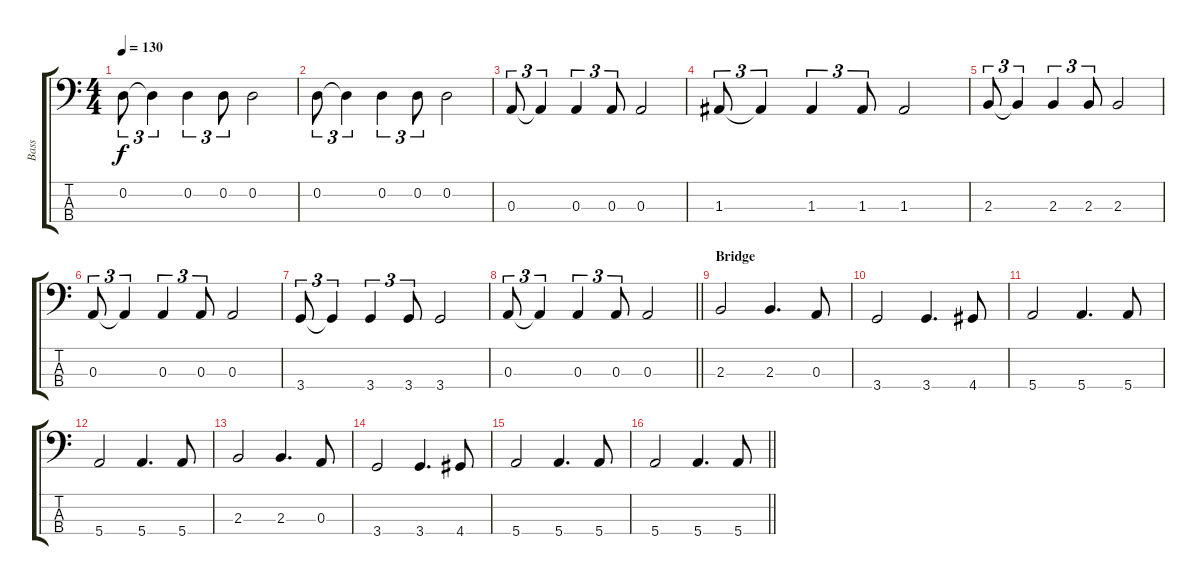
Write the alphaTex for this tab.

\track ("Bass" "Bass") {instrument electricbassfinger}
\staff {score tabs}
\tuning (G2 D2 A1 E1) {hide}
\ts (4 4)
\tempo 130
\clef f4
\ks c
0.2.8{tu (3 2) dy f} 0.2{t}.4{tu (3 2)} 0.2.4{tu (3 2)} 0.2.8{tu (3 2)} 0.2.2 |
0.2.8{tu (3 2)} 0.2{t}.4{tu (3 2)} 0.2.4{tu (3 2)} 0.2.8{tu (3 2)} 0.2.2 |
0.3.8{tu (3 2)} 0.3{t}.4{tu (3 2)} 0.3.4{tu (3 2)} 0.3.8{tu (3 2)} 0.3.2 |
1.3.8{tu (3 2)} 1.3{t}.4{tu (3 2)} 1.3.4{tu (3 2)} 1.3.8{tu (3 2)} 1.3.2 |
2.3.8{tu (3 2)} 2.3{t}.4{tu (3 2)} 2.3.4{tu (3 2)} 2.3.8{tu (3 2)} 2.3.2 |
0.3.8{tu (3 2)} 0.3{t}.4{tu (3 2)} 0.3.4{tu (3 2)} 0.3.8{tu (3 2)} 0.3.2 |
3.4.8{tu (3 2)} 3.4{t}.4{tu (3 2)} 3.4.4{tu (3 2)} 3.4.8{tu (3 2)} 3.4.2 |
\barLineRight lightlight
0.3.8{tu (3 2)} 0.3{t}.4{tu (3 2)} 0.3.4{tu (3 2)} 0.3.8{tu (3 2)} 0.3.2 |
\section ("" "Bridge")
2.3.2 2.3.4{d} 0.3.8 |
3.4.2 3.4.4{d} 4.4.8 |
5.4.2 5.4.4{d} 5.4.8 |
5.4.2 5.4.4{d} 5.4.8 |
2.3.2 2.3.4{d} 0.3.8 |
3.4.2 3.4.4{d} 4.4.8 |
5.4.2 5.4.4{d} 5.4.8 |
\barLineRight lightlight
5.4.2 5.4.4{d} 5.4.8
